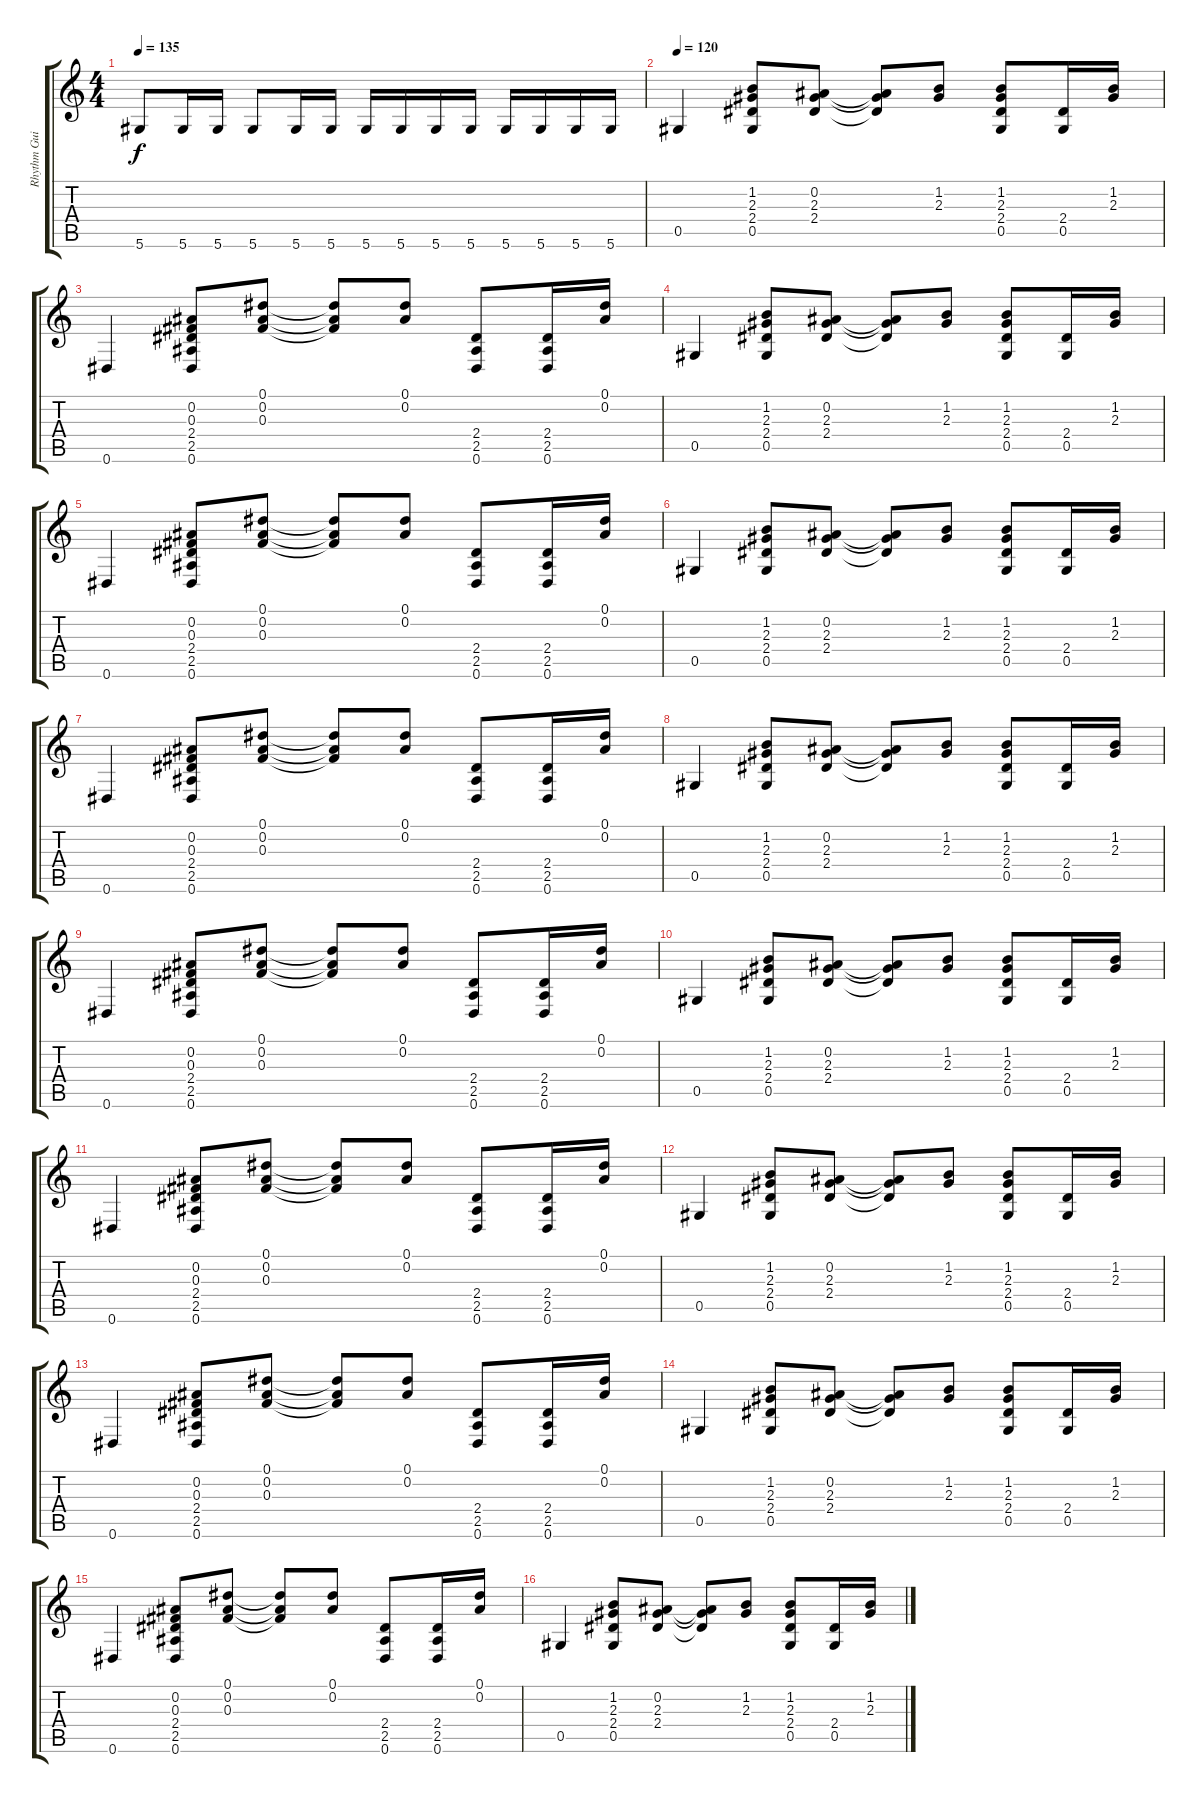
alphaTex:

\track ("Rhythm Guitar 1" "Rhythm Gui") {instrument distortionguitar}
\staff {score tabs}
\tuning (Eb4 Bb3 Gb3 Db3 Ab2 Eb2) {hide}
\ts (4 4)
\tempo 135
\clef g2
\ks c
5.6.8{dy f} 5.6.16 5.6.16 5.6.8 5.6.16 5.6.16 5.6.16 5.6.16 5.6.16 5.6.16 5.6.16 5.6.16 5.6.16 5.6.16 |
\tempo 120
0.5.4{instrument acousticguitarsteel} (1.2 2.3 2.4 0.5).8 (0.2 2.3 2.4).8 (0.2{t} 2.3{t} 2.4{t}).8 (1.2 2.3).8 (1.2 2.3 2.4 0.5).8 (2.4 0.5).16 (1.2 2.3).16 |
0.6.4 (0.2 0.3 2.4 2.5 0.6).8 (0.1 0.2 0.3).8 (0.1{t} 0.2{t} 0.3{t}).8 (0.1 0.2).8 (2.4 2.5 0.6).8 (2.4 2.5 0.6).16 (0.1 0.2).16 |
0.5.4{instrument acousticguitarsteel} (1.2 2.3 2.4 0.5).8 (0.2 2.3 2.4).8 (0.2{t} 2.3{t} 2.4{t}).8 (1.2 2.3).8 (1.2 2.3 2.4 0.5).8 (2.4 0.5).16 (1.2 2.3).16 |
0.6.4 (0.2 0.3 2.4 2.5 0.6).8 (0.1 0.2 0.3).8 (0.1{t} 0.2{t} 0.3{t}).8 (0.1 0.2).8 (2.4 2.5 0.6).8 (2.4 2.5 0.6).16 (0.1 0.2).16 |
0.5.4{instrument acousticguitarsteel} (1.2 2.3 2.4 0.5).8 (0.2 2.3 2.4).8 (0.2{t} 2.3{t} 2.4{t}).8 (1.2 2.3).8 (1.2 2.3 2.4 0.5).8 (2.4 0.5).16 (1.2 2.3).16 |
0.6.4 (0.2 0.3 2.4 2.5 0.6).8 (0.1 0.2 0.3).8 (0.1{t} 0.2{t} 0.3{t}).8 (0.1 0.2).8 (2.4 2.5 0.6).8 (2.4 2.5 0.6).16 (0.1 0.2).16 |
0.5.4{instrument acousticguitarsteel} (1.2 2.3 2.4 0.5).8 (0.2 2.3 2.4).8 (0.2{t} 2.3{t} 2.4{t}).8 (1.2 2.3).8 (1.2 2.3 2.4 0.5).8 (2.4 0.5).16 (1.2 2.3).16 |
0.6.4 (0.2 0.3 2.4 2.5 0.6).8 (0.1 0.2 0.3).8 (0.1{t} 0.2{t} 0.3{t}).8 (0.1 0.2).8 (2.4 2.5 0.6).8 (2.4 2.5 0.6).16 (0.1 0.2).16 |
0.5.4{instrument acousticguitarsteel} (1.2 2.3 2.4 0.5).8 (0.2 2.3 2.4).8 (0.2{t} 2.3{t} 2.4{t}).8 (1.2 2.3).8 (1.2 2.3 2.4 0.5).8 (2.4 0.5).16 (1.2 2.3).16 |
0.6.4 (0.2 0.3 2.4 2.5 0.6).8 (0.1 0.2 0.3).8 (0.1{t} 0.2{t} 0.3{t}).8 (0.1 0.2).8 (2.4 2.5 0.6).8 (2.4 2.5 0.6).16 (0.1 0.2).16 |
0.5.4{instrument acousticguitarsteel} (1.2 2.3 2.4 0.5).8 (0.2 2.3 2.4).8 (0.2{t} 2.3{t} 2.4{t}).8 (1.2 2.3).8 (1.2 2.3 2.4 0.5).8 (2.4 0.5).16 (1.2 2.3).16 |
0.6.4 (0.2 0.3 2.4 2.5 0.6).8 (0.1 0.2 0.3).8 (0.1{t} 0.2{t} 0.3{t}).8 (0.1 0.2).8 (2.4 2.5 0.6).8 (2.4 2.5 0.6).16 (0.1 0.2).16 |
0.5.4{instrument acousticguitarsteel} (1.2 2.3 2.4 0.5).8 (0.2 2.3 2.4).8 (0.2{t} 2.3{t} 2.4{t}).8 (1.2 2.3).8 (1.2 2.3 2.4 0.5).8 (2.4 0.5).16 (1.2 2.3).16 |
0.6.4 (0.2 0.3 2.4 2.5 0.6).8 (0.1 0.2 0.3).8 (0.1{t} 0.2{t} 0.3{t}).8 (0.1 0.2).8 (2.4 2.5 0.6).8 (2.4 2.5 0.6).16 (0.1 0.2).16 |
0.5.4{instrument acousticguitarsteel} (1.2 2.3 2.4 0.5).8 (0.2 2.3 2.4).8 (0.2{t} 2.3{t} 2.4{t}).8 (1.2 2.3).8 (1.2 2.3 2.4 0.5).8 (2.4 0.5).16 (1.2 2.3).16
